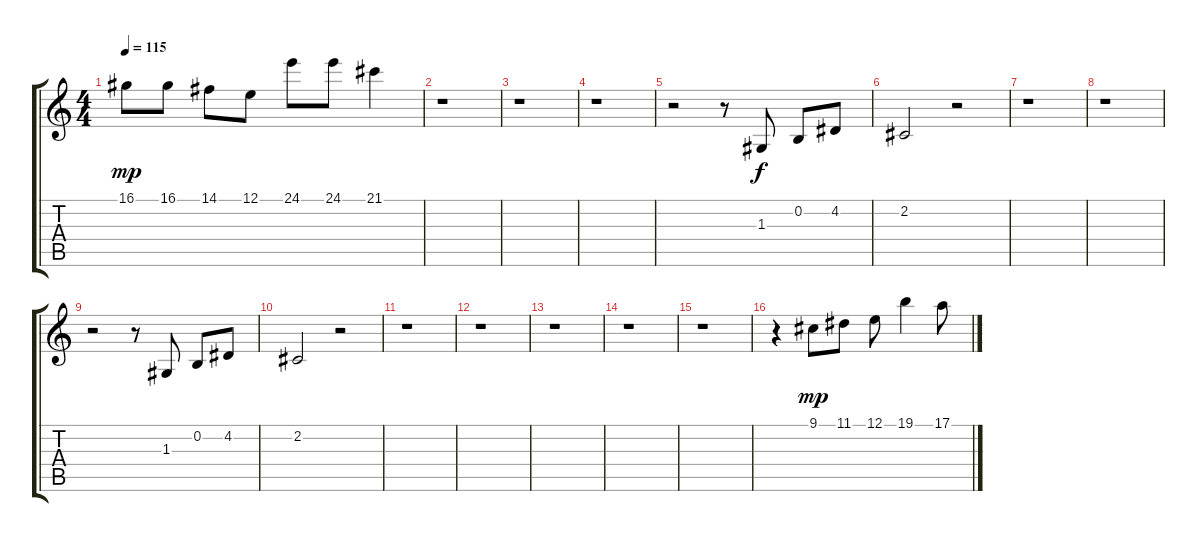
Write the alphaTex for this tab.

\track "" {instrument musicbox}
\staff {score tabs}
\tuning (E4 B3 G3 D3 A2 E2) {hide}
\ts (4 4)
\tempo 115
\clef g2
\ks c
16.1.8{dy mp} 16.1.8 14.1.8 12.1.8 24.1.8 24.1.8 21.1.4 |
r.1 |
r.1 |
r.1 |
r.2 r.8 1.3.8{dy f} 0.2.8 4.2.8 |
2.2.2 r.2 |
r.1 |
r.1 |
r.2 r.8 1.3.8 0.2.8 4.2.8 |
2.2.2 r.2 |
r.1 |
r.1 |
r.1 |
r.1 |
r.1 |
r.4 9.1.8{dy mp} 11.1.8 12.1.8 19.1.4 17.1.8
